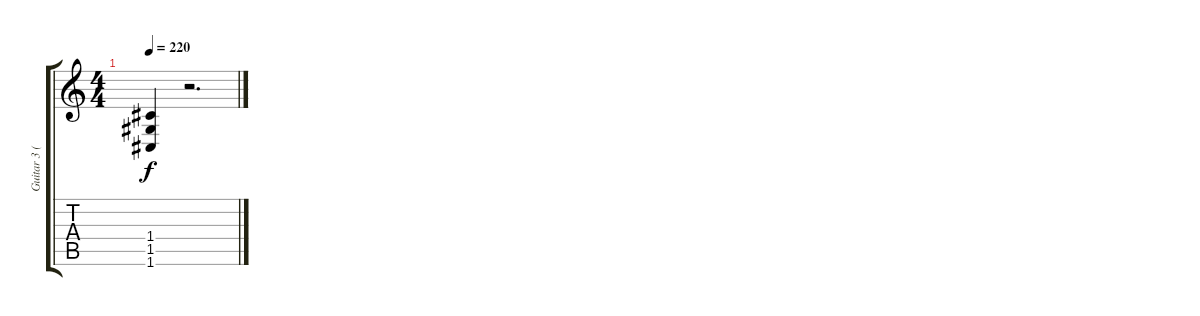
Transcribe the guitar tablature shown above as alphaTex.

\track ("Guitar 3 (overdrive)" "Guitar 3 (") {instrument overdrivenguitar}
\staff {score tabs}
\tuning (D4 A3 F3 C3 G2 C2) {hide}
\ts (4 4)
\tempo 220
\clef g2
\ks c
(1.4 1.5 1.6).4{dy f} r.2{d}
